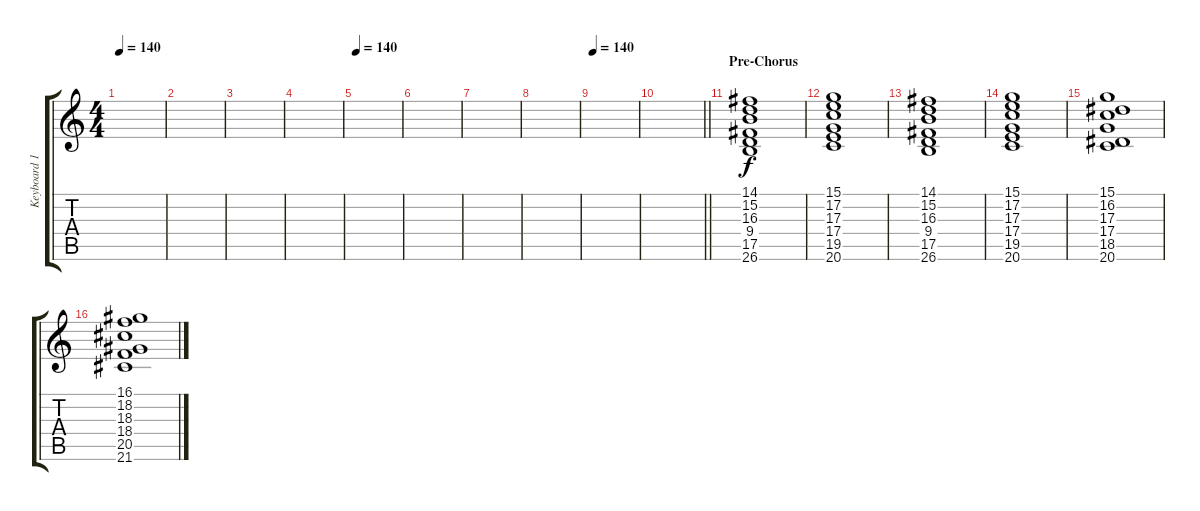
\track ("Keyboard 1" "Keyboard 1") {instrument pad3polysynth}
\staff {score tabs}
\tuning (E4 B3 G3 D3 A2 E2) {hide}
\ts (4 4)
\tempo 140
\clef g2
\ks c
|
|
|
|
\tempo 140
|
|
|
|
\tempo 140
|
\barLineRight lightlight
|
\section ("" "Pre-Chorus")
(14.1 15.2 16.3 9.4 17.5 26.6).1{instrument stringensemble1} |
(15.1 17.2 17.3 17.4 19.5 20.6).1 |
(14.1 15.2 16.3 9.4 17.5 26.6).1 |
(15.1 17.2 17.3 17.4 19.5 20.6).1 |
(15.1 16.2 17.3 17.4 18.5 20.6).1 |
(16.1 18.2 18.3 18.4 20.5 21.6).1
